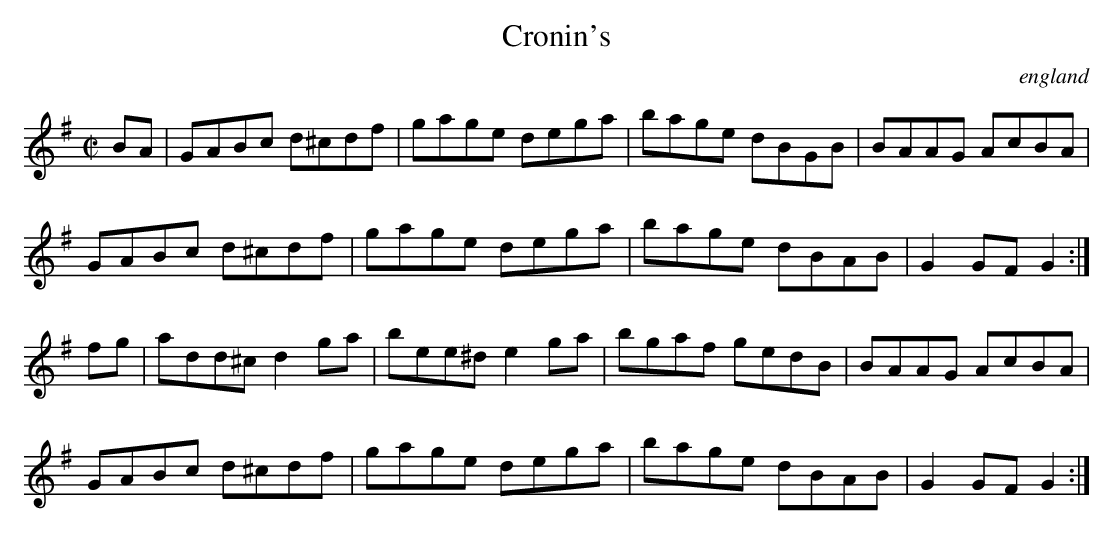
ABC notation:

X:1
T:Cronin's
O:england
M:C|
L:1/8
K:G Major
BA|GABc d^cdf|gage dega|bage dBGB|BAAG AcBA|
GABc d^cdf|gage dega|bage dBAB|G2GF G2:|
fg|add^c d2ga|bee^d e2ga|bgaf gedB|BAAG AcBA|
GABc d^cdf|gage dega|bage dBAB|G2GF G2:|
